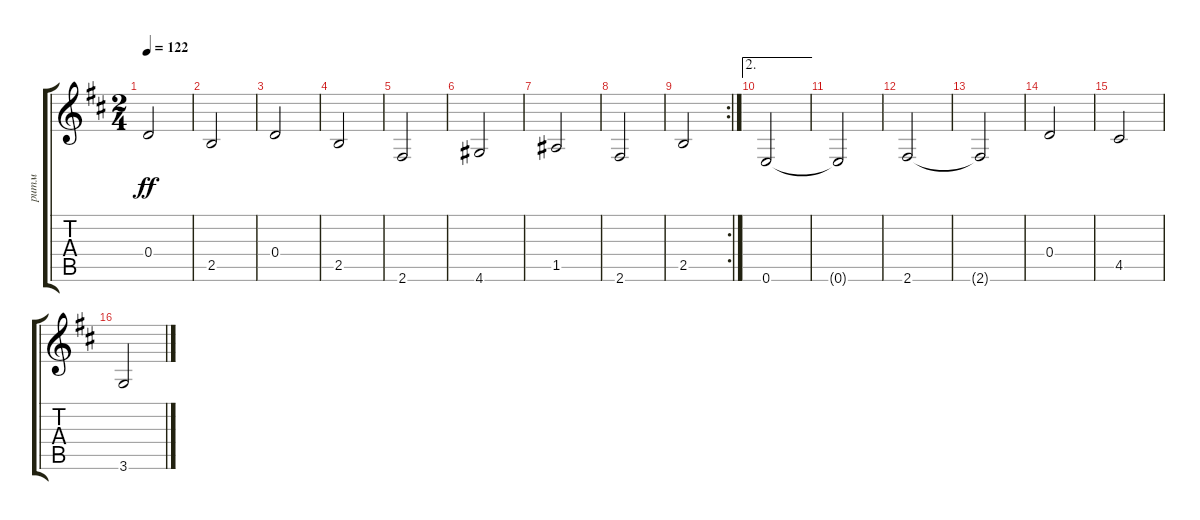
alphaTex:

\track ("ритм" "ритм") {instrument acousticguitarsteel}
\staff {score tabs}
\tuning (E4 B3 G3 D3 A2 E2) {hide}
\ts (2 4)
\tempo 122
\clef g2
\ks bminor
0.4.2{dy ff} |
2.5.2 |
0.4.2 |
2.5.2 |
2.6.2 |
4.6.2 |
1.5.2 |
2.6.2 |
\rc 2
2.5.2 |
\ae 2
0.6.2 |
0.6{t}.2 |
2.6.2 |
2.6{t}.2 |
0.4.2 |
4.5.2 |
3.6.2
